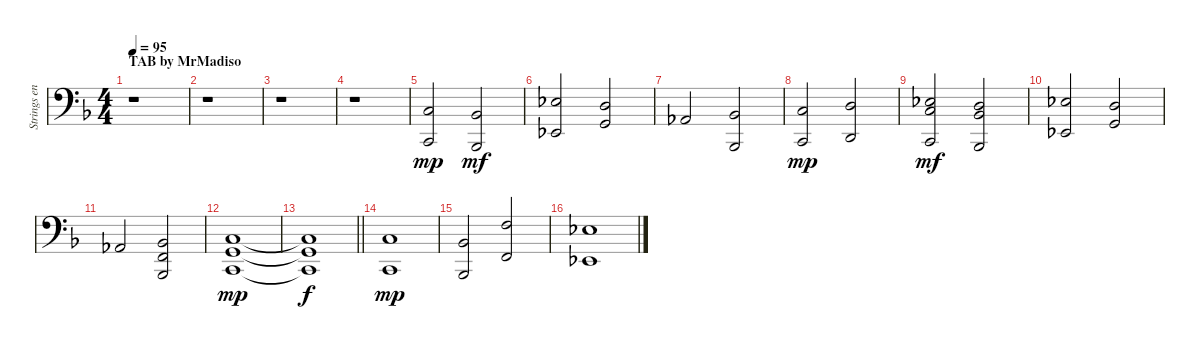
\track ("Strings ensemble" "Strings en") {instrument stringensemble2}
\staff {score}
\tuning (E4 B3 G3 D3 A2 E2 A1) {hide}
\ts (4 4)
\section ("" "TAB by MrMadiso")
\tempo 95
\clef f4
\ks f
r.1{dy mp instrument stringensemble2} |
r.1 |
r.1 |
r.1 |
(3.5 3.7).2 (1.5 1.7).2{dy mf} |
(1.4 6.7).2 (0.4 3.6).2 |
4.6.2 (1.5 1.7).2 |
(3.5 3.7).2{dy mp} (0.4 5.7).2 |
(1.4 3.5 3.7).2{dy mf} (0.4 1.5 1.7).2 |
(1.4 6.7).2 (0.4 3.6).2 |
4.6.2 (1.5 1.6 1.7).2 |
(3.5 3.6 3.7).1{dy mp} |
\barLineRight lightlight
(3.5{t} 3.6{t} 3.7{t}).1{dy f} |
(3.5 3.7).1{dy mp} |
(1.5 1.7).2 (3.4 1.6).2 |
(6.5 6.7).1
